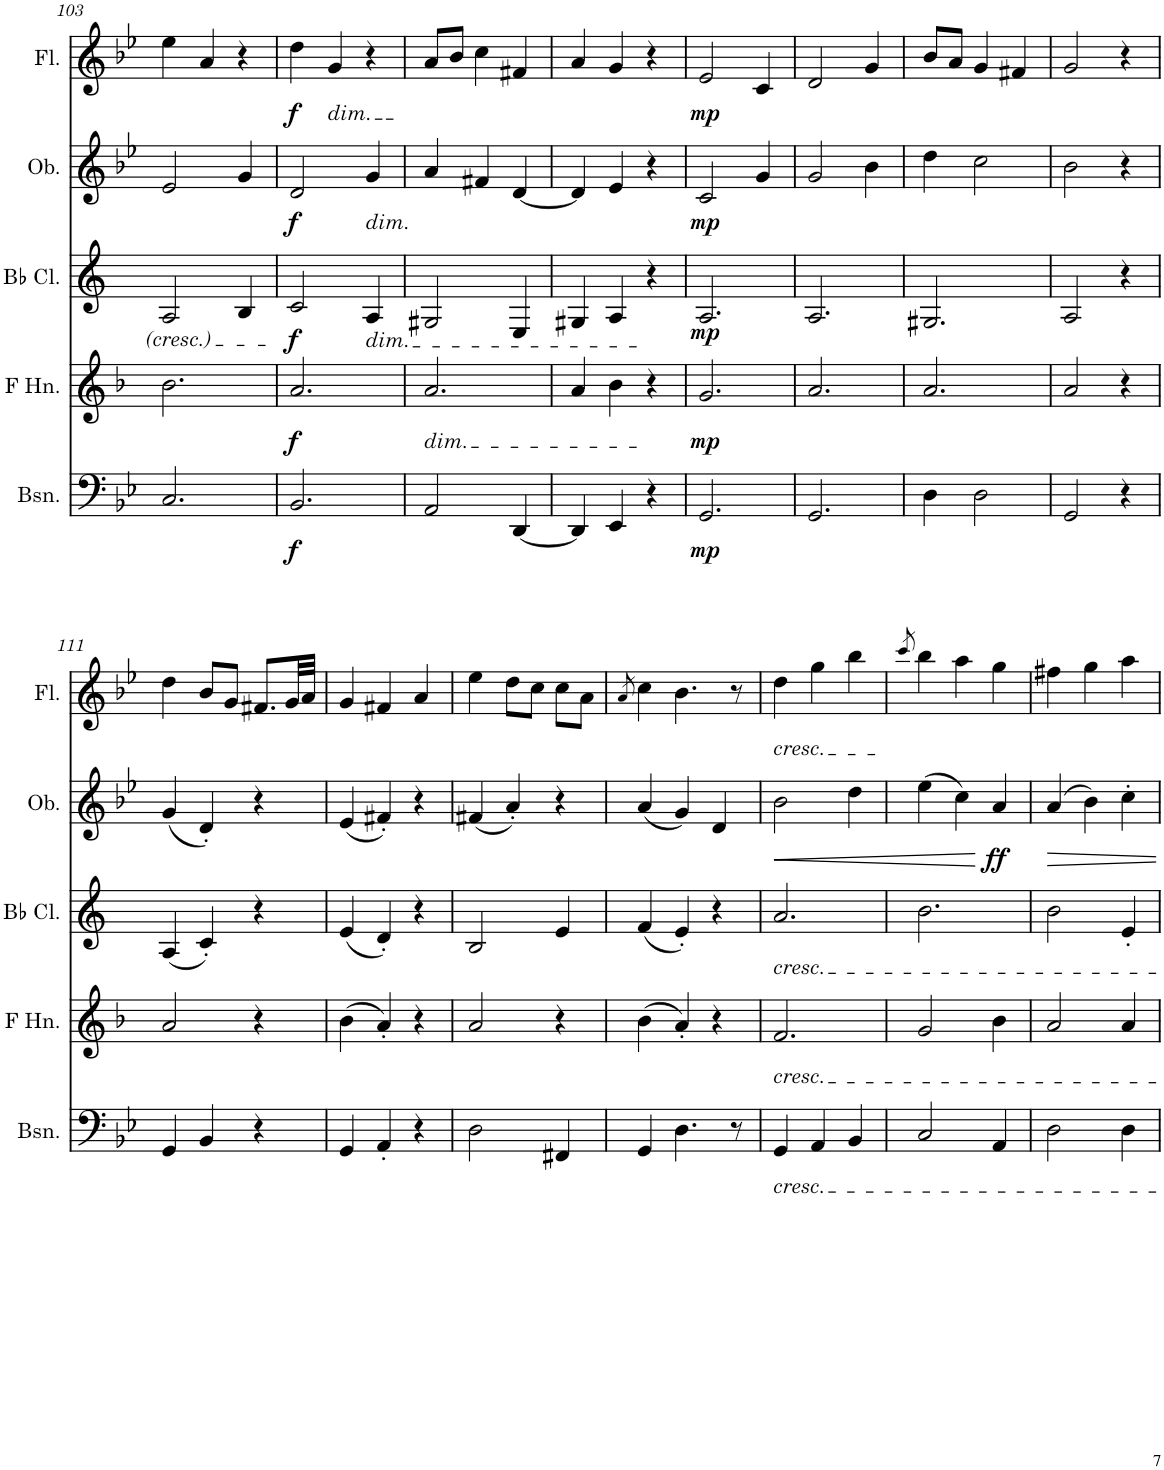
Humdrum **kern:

**kern	**dynam	**kern	**dynam	**kern	**dynam	**kern	**dynam	**kern	**dynam
*part5	*part5	*part4	*part4	*part3	*part3	*part2	*part2	*part1	*part1
*staff5	*staff5	*staff4	*staff4	*staff3	*staff3	*staff2	*staff2	*staff1	*staff1
*I"Bassoon	*	*I"Horn in F	*	*I"Bb Clarinet	*	*I"Oboe	*	*I"Flute	*
*I'Bsn.	*	*	*	*I'Bb Cl.	*	*I'Ob.	*	*I'Fl.	*
!!LO:PB:g=z
*clefF4	*	*clefG2	*	*clefG2	*	*clefG2	*	*clefG2	*
*	*	*Trd4c7	*	*Trd1c2	*	*	*	*	*
*k[b-e-]	*	*k[b-]	*	*k[]	*	*k[b-e-]	*	*k[b-e-]	*
*M3/4	*	*M3/4	*	*M3/4	*	*M3/4	*	*M3/4	*
=103	=103	=103	=103	=103	=103	=103	=103	=103	=103
2.C/	.	2.b-\	.	2A/	.	2e-/	.	4ee-\	.
.	.	.	.	.	.	.	.	4a/	.
.	.	.	.	4B/	.	4g/	.	4r	.
=104	=104	=104	=104	=104	=104	=104	=104	=104	=104
!	!LO:DY:b	!	!LO:DY:b	!	!LO:DY:b	!	!LO:DY:b	!	!LO:DY:b
2.BB-/	f	2.a/	f	2c/	f	2d/	f	4dd\	f
!	!	!	!	!	!	!	!	!LO:TX:b:i:t=dim.	!
.	.	.	.	.	.	.	.	4g/	.
!	!	!	!	!	!	!LO:TX:b:i:t=dim.	!	!	!
!	!	!	!	!LO:TX:b:i:t=dim.	!	!	!	!	!
.	.	.	.	4A/	.	4g/	.	4r	.
=105	=105	=105	=105	=105	=105	=105	=105	=105	=105
!	!	!LO:TX:b:i:t=dim.	!	!	!	!	!	!	!
2AA/	.	2.a/	.	2G#X/	.	4a/	.	8a/L	.
.	.	.	.	.	.	.	.	8b-/J	.
.	.	.	.	.	.	4f#X/	.	4cc\	.
[4DD/	.	.	.	4E/	.	[4d/	.	4f#X/	.
=106	=106	=106	=106	=106	=106	=106	=106	=106	=106
4DD/]	.	4a/	.	4G#X/	.	4d/]	.	4a/	.
4EE-/	.	4b-\	.	4A/	.	4e-/	.	4g/	.
4r	.	4r	.	4r	.	4r	.	4r	.
=107	=107	=107	=107	=107	=107	=107	=107	=107	=107
!	!LO:DY:b	!	!LO:DY:b	!	!LO:DY:b	!	!LO:DY:b	!	!LO:DY:b
2.GG/	mp	2.g/	mp	2.A/	mp	2c/	mp	2e-/	mp
.	.	.	.	.	.	4g/	.	4c/	.
=108	=108	=108	=108	=108	=108	=108	=108	=108	=108
2.GG/	.	2.a/	.	2.A/	.	2g/	.	2d/	.
.	.	.	.	.	.	4b-\	.	4g/	.
=109	=109	=109	=109	=109	=109	=109	=109	=109	=109
4D\	.	2.a/	.	2.G#X/	.	4dd\	.	8b-/L	.
.	.	.	.	.	.	.	.	8a/J	.
2D\	.	.	.	.	.	2cc\	.	4g/	.
.	.	.	.	.	.	.	.	4f#X/	.
=110	=110	=110	=110	=110	=110	=110	=110	=110	=110
2GG/	.	2a/	.	2A/	.	2b-\	.	2g/	.
4r	.	4r	.	4r	.	4r	.	4r	.
!!LO:LB:g=z
=111	=111	=111	=111	=111	=111	=111	=111	=111	=111
4GG/	.	2a/	.	(4A/	.	(4g/	.	4dd\	.
4BB-/	.	.	.	4c'/)	.	4d'/)	.	8b-/L	.
.	.	.	.	.	.	.	.	8g/J	.
4r	.	4r	.	4r	.	4r	.	8.f#X/L	.
.	.	.	.	.	.	.	.	32g/LL	.
.	.	.	.	.	.	.	.	32a/JJJ	.
=112	=112	=112	=112	=112	=112	=112	=112	=112	=112
4GG/	.	(4b-\	.	(4e/	.	(4e-/	.	4g/	.
4AA'/	.	4a'/)	.	4d'/)	.	4f#X'/)	.	4f#X/	.
4r	.	4r	.	4r	.	4r	.	4a/	.
=113	=113	=113	=113	=113	=113	=113	=113	=113	=113
2D\	.	2a/	.	2B/	.	(4f#X/	.	4ee-\	.
.	.	.	.	.	.	4a'/)	.	8dd\L	.
.	.	.	.	.	.	.	.	8cc\J	.
4FF#X/	.	4r	.	4e/	.	4r	.	8cc\L	.
.	.	.	.	.	.	.	.	8a\J	.
=114	=114	=114	=114	=114	=114	=114	=114	=114	=114
.	.	.	.	.	.	.	.	8qa/	.
4GG/	.	(4b-\	.	(4f/	.	(4a/	.	4cc\	.
4.D\	.	4a'/)	.	4e'/)	.	4g/)	.	4.b-\	.
.	.	4r	.	4r	.	4d/	.	.	.
8r	.	.	.	.	.	.	.	8r	.
=115	=115	=115	=115	=115	=115	=115	=115	=115	=115
!	!	!	!	!	!	!	!	!LO:TX:b:i:t=cresc.	!
!	!	!	!	!LO:TX:b:i:t=cresc.	!	!	!	!	!
!	!	!LO:TX:b:i:t=cresc.	!	!	!	!	!	!	!
!LO:TX:b:i:t=cresc.	!	!	!	!	!	!	!	!	!
!	!	!	!	!	!	!	!LO:HP:b	!	!
4GG/	.	2.f/	.	2.a/	.	2b-\	<	4dd\	.
4AA/	.	.	.	.	.	.	.	4gg\	.
4BB-/	.	.	.	.	.	4dd\	.	4bb-\	.
=116	=116	=116	=116	=116	=116	=116	=116	=116	=116
.	.	.	.	.	.	.	.	8qccc/	.
2C/	.	2g/	.	2.b\	.	(4ee-\	.	4bb-\	.
.	.	.	.	.	.	4cc\)	.	4aa\	.
!	!	!	!	!	!	!	!LO:DY:n=1:b	!	!
4AA/	.	4b-\	.	.	.	4a/	[ ff	4gg\	.
=117	=117	=117	=117	=117	=117	=117	=117	=117	=117
2D\	.	2a/	.	2b\	.	(4a/	.	4ff#X\	.
.	.	.	.	.	.	4b-\)	.	4gg\	.
4D\	.	4a/	.	4e'/	.	4cc'\	.	4aa\	.
=	=	=	=	=	=	=	=	=	=
*-	*-	*-	*-	*-	*-	*-	*-	*-	*-
